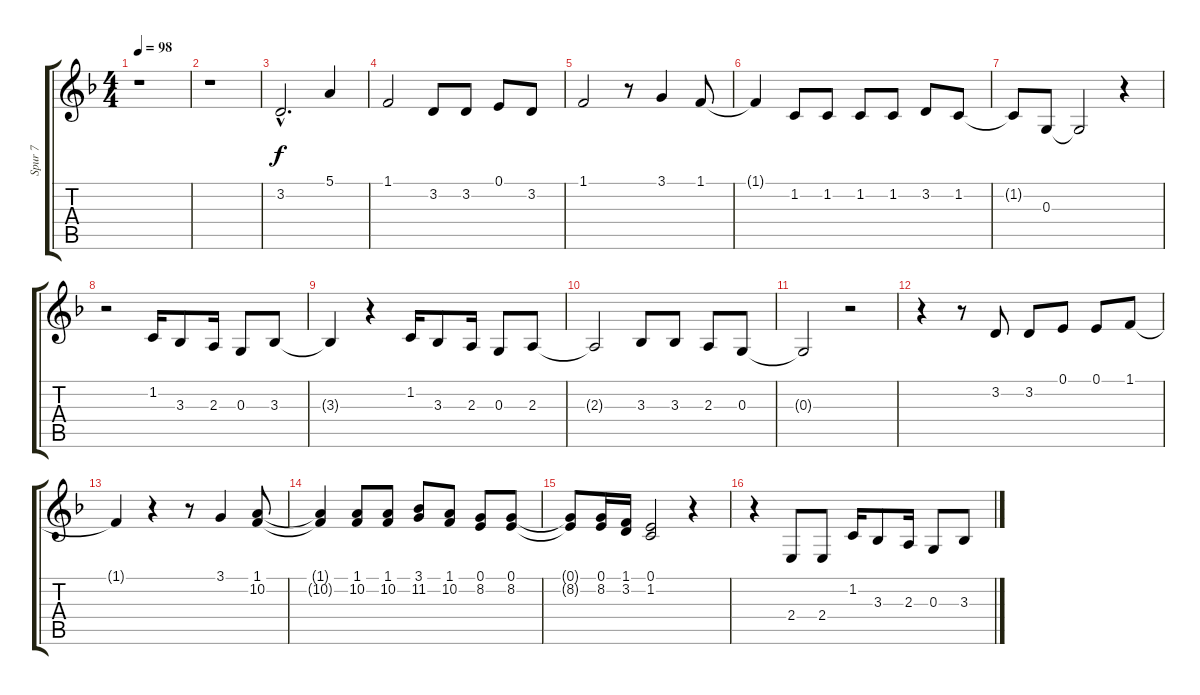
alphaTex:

\track ("Spur 7" "Spur 7") {instrument reversecymbal}
\staff {score tabs}
\tuning (E4 B3 G3 D3 A2 E2) {hide}
\ts (4 4)
\tempo 98
\clef g2
\ks dminor
r.1{dy f} |
r.1 |
3.2{hac}.2{d} 5.1.4 |
1.1.2 3.2.8 3.2.8 0.1.8 3.2.8 |
1.1.2 r.8 3.1.4 1.1.8 |
1.1{t}.4 1.2.8 1.2.8 1.2.8 1.2.8 3.2.8 1.2.8 |
1.2{t}.8 0.3.8 0.3{t}.2 r.4 |
r.2 1.2.16 3.3.8 2.3.16 0.3.8 3.3.8 |
3.3{t}.4 r.4 1.2.16 3.3.8 2.3.16 0.3.8 2.3.8 |
2.3{t}.2 3.3.8 3.3.8 2.3.8 0.3.8 |
0.3{t}.2 r.2 |
r.4 r.8 3.2.8 3.2.8 0.1.8 0.1.8 1.1.8 |
1.1{t}.4 r.4 r.8 3.1.4 (1.1 10.2).8 |
(1.1{t} 10.2{t}).4 (1.1 10.2).8 (1.1 10.2).8 (3.1 11.2).8 (1.1 10.2).8 (0.1 8.2).8 (0.1 8.2).8 |
(0.1{t} 8.2{t}).8 (0.1 8.2).16 (1.1 3.2).16 (0.1 1.2).2 r.4 |
r.4 2.4.8 2.4.8 1.2.16 3.3.8 2.3.16 0.3.8 3.3.8
